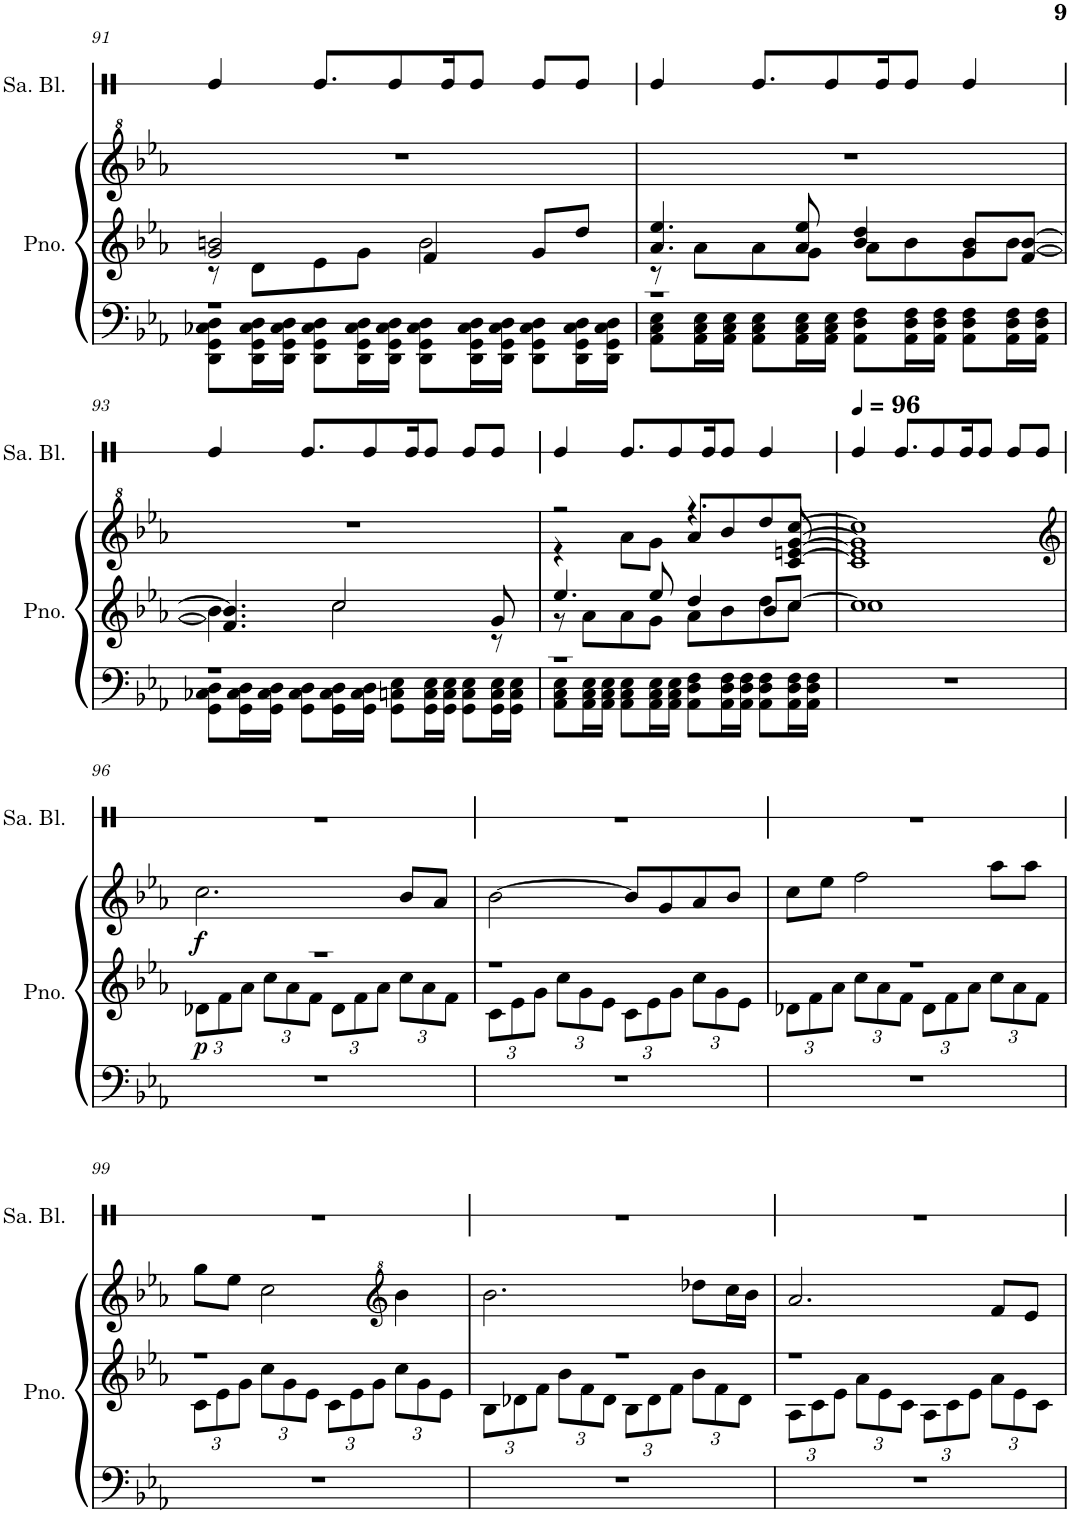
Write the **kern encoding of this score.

**kern	**kern	**kern	**dynam	**kern
*part2	*part2	*part2	*part2	*part1
*staff4	*staff3	*staff2	*staff2/3/4	*staff1
*I"钢琴	*	*	*	*I"沙锤块
!!LO:PB:g=z
*clefF4	*clefG2	*clefG^2	*	*clefX
*k[b-e-a-]	*k[b-e-a-]	*k[b-e-a-]	*	*k[]
*M4/4	*M4/4	*M4/4	*	*M4/4
=91	=91	=91	=91	=91
*^	*^	*	*	*
8DD\ 8GG\ 8C-X\ 8D\L	1r	2g/ 2bn/	8r	1r	.	4Re/
16DD\ 16GG\ 16C-\ 16D\L	.	.	8d\L	.	.	.
16DD\ 16GG\ 16C-\ 16D\JJ	.	.	.	.	.	.
8DD\ 8GG\ 8C-\ 8D\L	.	.	8e-\	.	.	8.Re/L
16DD\ 16GG\ 16C-\ 16D\L	.	.	8g\J	.	.	.
16DD\ 16GG\ 16C-\ 16D\JJ	.	.	.	.	.	8Re/
8DD\ 8GG\ 8C-\ 8D\L	.	4f/	2b\	.	.	.
.	.	.	.	.	.	16Re/K
16DD\ 16GG\ 16C-\ 16D\L	.	.	.	.	.	8Re/J
16DD\ 16GG\ 16C-\ 16D\JJ	.	.	.	.	.	.
8DD\ 8GG\ 8C-\ 8D\L	.	8g/L	.	.	.	8Re/L
16DD\ 16GG\ 16C-\ 16D\L	.	8dd/J	.	.	.	8Re/J
16DD\ 16GG\ 16C-\ 16D\JJ	.	.	.	.	.	.
=92	=92	=92	=92	=92	=92	=92
8AA-\ 8C\ 8E-\L	1r	4.a-/ 4.ee-/	8r	1r	.	4Re/
16AA-\ 16C\ 16E-\L	.	.	8a-\L	.	.	.
16AA-\ 16C\ 16E-\JJ	.	.	.	.	.	.
8AA-\ 8C\ 8E-\L	.	.	8a-\	.	.	8.Re/L
16AA-\ 16C\ 16E-\L	.	8a-/ 8ee-/	8g\J	.	.	.
16AA-\ 16C\ 16E-\JJ	.	.	.	.	.	8Re/
8AA-\ 8D\ 8F\L	.	4b-/ 4dd/	8a-\L	.	.	.
.	.	.	.	.	.	16Re/K
16AA-\ 16D\ 16F\L	.	.	8b-\	.	.	8Re/J
16AA-\ 16D\ 16F\JJ	.	.	.	.	.	.
8AA-\ 8D\ 8F\L	.	8g/ 8b-/L	8g\	.	.	4Re/
16AA-\ 16D\ 16F\L	.	[8f/ [8b-/J	[8b-\J	.	.	.
16AA-\ 16D\ 16F\JJ	.	.	.	.	.	.
!!LO:LB:g=z
=93	=93	=93	=93	=93	=93	=93
8GG\ 8C-X\ 8D\L	1r	4.f/] 4.b-/]	4.b-\]	1r	.	4Re/
16GG\ 16C-\ 16D\L	.	.	.	.	.	.
16GG\ 16C-\ 16D\JJ	.	.	.	.	.	.
8GG\ 8C-\ 8D\L	.	.	.	.	.	8.Re/L
16GG\ 16C-\ 16D\L	.	2cc/	2cc\	.	.	.
16GG\ 16C-\ 16D\JJ	.	.	.	.	.	8Re/
8GG\ 8Cn\ 8E-\L	.	.	.	.	.	.
.	.	.	.	.	.	16Re/K
16GG\ 16C\ 16E-\L	.	.	.	.	.	8Re/J
16GG\ 16C\ 16E-\JJ	.	.	.	.	.	.
8GG\ 8C\ 8E-\L	.	.	.	.	.	8Re/L
16GG\ 16C\ 16E-\L	.	8g/	8r	.	.	8Re/J
16GG\ 16C\ 16E-\JJ	.	.	.	.	.	.
=94	=94	=94	=94	=94	=94	=94
*	*	*	*	*^	*	*
8AA-\ 8C\ 8E-\L	1r	4.ee-/	8r	2r	4r	.	4Re/
16AA-\ 16C\ 16E-\L	.	.	8a-\L	.	.	.	.
16AA-\ 16C\ 16E-\JJ	.	.	.	.	.	.	.
8AA-\ 8C\ 8E-\L	.	.	8a-\	.	8aa-\L	.	8.Re/L
16AA-\ 16C\ 16E-\L	.	8ee-/	8g\J	.	8gg\J	.	.
16AA-\ 16C\ 16E-\JJ	.	.	.	.	.	.	8Re/
8AA-\ 8D\ 8F\L	.	4dd/	8a-\L	4.r	8aa-/L	.	.
.	.	.	.	.	.	.	16Re/K
16AA-\ 16D\ 16F\L	.	.	8b-\	.	8bb-/	.	8Re/J
16AA-\ 16D\ 16F\JJ	.	.	.	.	.	.	.
8AA-\ 8D\ 8F\L	.	8b-/L	8dd\	.	8ddd/	.	4Re/
16AA-\ 16D\ 16F\L	.	[8cc/J	8cc\J	[8cc/ [8een/ [8gg/	[>8ccc/J	.	.
16AA-\ 16D\ 16F\JJ	.	.	.	.	.	.	.
*v	*v	*	*	*	*	*	*
=95	=95	=95	=95	=95	=95	=95
*	*	*	*	*	*	*MM96
1r	1cc]	1cc	1cc] 1ee] 1gg]	1ccc]	.	4Re/
.	.	.	.	.	.	8.Re/L
.	.	.	.	.	.	8Re/
.	.	.	.	.	.	16Re/K
.	.	.	.	.	.	8Re/J
.	.	.	.	.	.	8Re/L
.	.	.	.	.	.	8Re/J
*	*	*	*v	*v	*	*
!!LO:LB:g=z
=96	=96	=96	=96	=96	=96
*	*	*	*clefG2	*	*
*	*	*Xbrackettup	*	*	*
!	!	!	!	!LO:DY:b=2	!
!	!	!	!	!LO:DY:n=1:b	!
1r	1r	12d-X\L	2.cc\	p f	1r
.	.	12f\	.	.	.
.	.	12a-\J	.	.	.
.	.	12cc\L	.	.	.
.	.	12a-\	.	.	.
.	.	12f\J	.	.	.
.	.	12d-\L	.	.	.
.	.	12f\	.	.	.
.	.	12a-\J	.	.	.
.	.	12cc\L	8b-/L	.	.
.	.	12a-\	.	.	.
.	.	.	8a-/J	.	.
.	.	12f\J	.	.	.
=97	=97	=97	=97	=97	=97
1r	1r	12c\L	[2b-\	.	1r
.	.	12e-\	.	.	.
.	.	12g\J	.	.	.
.	.	12cc\L	.	.	.
.	.	12g\	.	.	.
.	.	12e-\J	.	.	.
.	.	12c\L	8b-/L]	.	.
.	.	12e-\	.	.	.
.	.	.	8g/	.	.
.	.	12g\J	.	.	.
.	.	12cc\L	8a-/	.	.
.	.	12g\	.	.	.
.	.	.	8b-/J	.	.
.	.	12e-\J	.	.	.
=98	=98	=98	=98	=98	=98
1r	1r	12d-X\L	8cc\L	.	1r
.	.	12f\	.	.	.
.	.	.	8ee-\J	.	.
.	.	12a-\J	.	.	.
.	.	12cc\L	2ff\	.	.
.	.	12a-\	.	.	.
.	.	12f\J	.	.	.
.	.	12d-\L	.	.	.
.	.	12f\	.	.	.
.	.	12a-\J	.	.	.
.	.	12cc\L	8aa-\L	.	.
.	.	12a-\	.	.	.
.	.	.	8aa-\J	.	.
.	.	12f\J	.	.	.
!!LO:LB:g=z
=99	=99	=99	=99	=99	=99
1r	1r	12c\L	8gg\L	.	1r
.	.	12e-\	.	.	.
.	.	.	8ee-\J	.	.
.	.	12g\J	.	.	.
.	.	12cc\L	2cc\	.	.
.	.	12g\	.	.	.
.	.	12e-\J	.	.	.
.	.	12c\L	.	.	.
.	.	12e-\	.	.	.
.	.	12g\J	.	.	.
*	*	*	*clefG^2	*	*
.	.	12cc\L	4bb-\	.	.
.	.	12g\	.	.	.
.	.	12e-\J	.	.	.
=100	=100	=100	=100	=100	=100
1r	1r	12B-\L	2.bb-\	.	1r
.	.	12d-X\	.	.	.
.	.	12f\J	.	.	.
.	.	12b-\L	.	.	.
.	.	12f\	.	.	.
.	.	12d-\J	.	.	.
.	.	12B-\L	.	.	.
.	.	12d-\	.	.	.
.	.	12f\J	.	.	.
.	.	12b-\L	8ddd-X\L	.	.
.	.	12f\	.	.	.
.	.	.	16ccc\L	.	.
.	.	12d-\J	.	.	.
.	.	.	16bb-\JJ	.	.
=101	=101	=101	=101	=101	=101
1r	1r	12A-\L	2.aa-/	.	1r
.	.	12c\	.	.	.
.	.	12e-\J	.	.	.
.	.	12a-\L	.	.	.
.	.	12e-\	.	.	.
.	.	12c\J	.	.	.
.	.	12A-\L	.	.	.
.	.	12c\	.	.	.
.	.	12e-\J	.	.	.
.	.	12a-\L	8ff/L	.	.
.	.	12e-\	.	.	.
.	.	.	8ee-/J	.	.
.	.	12c\J	.	.	.
*	*v	*v	*	*	*
=	=	=	=	=
*-	*-	*-	*-	*-
